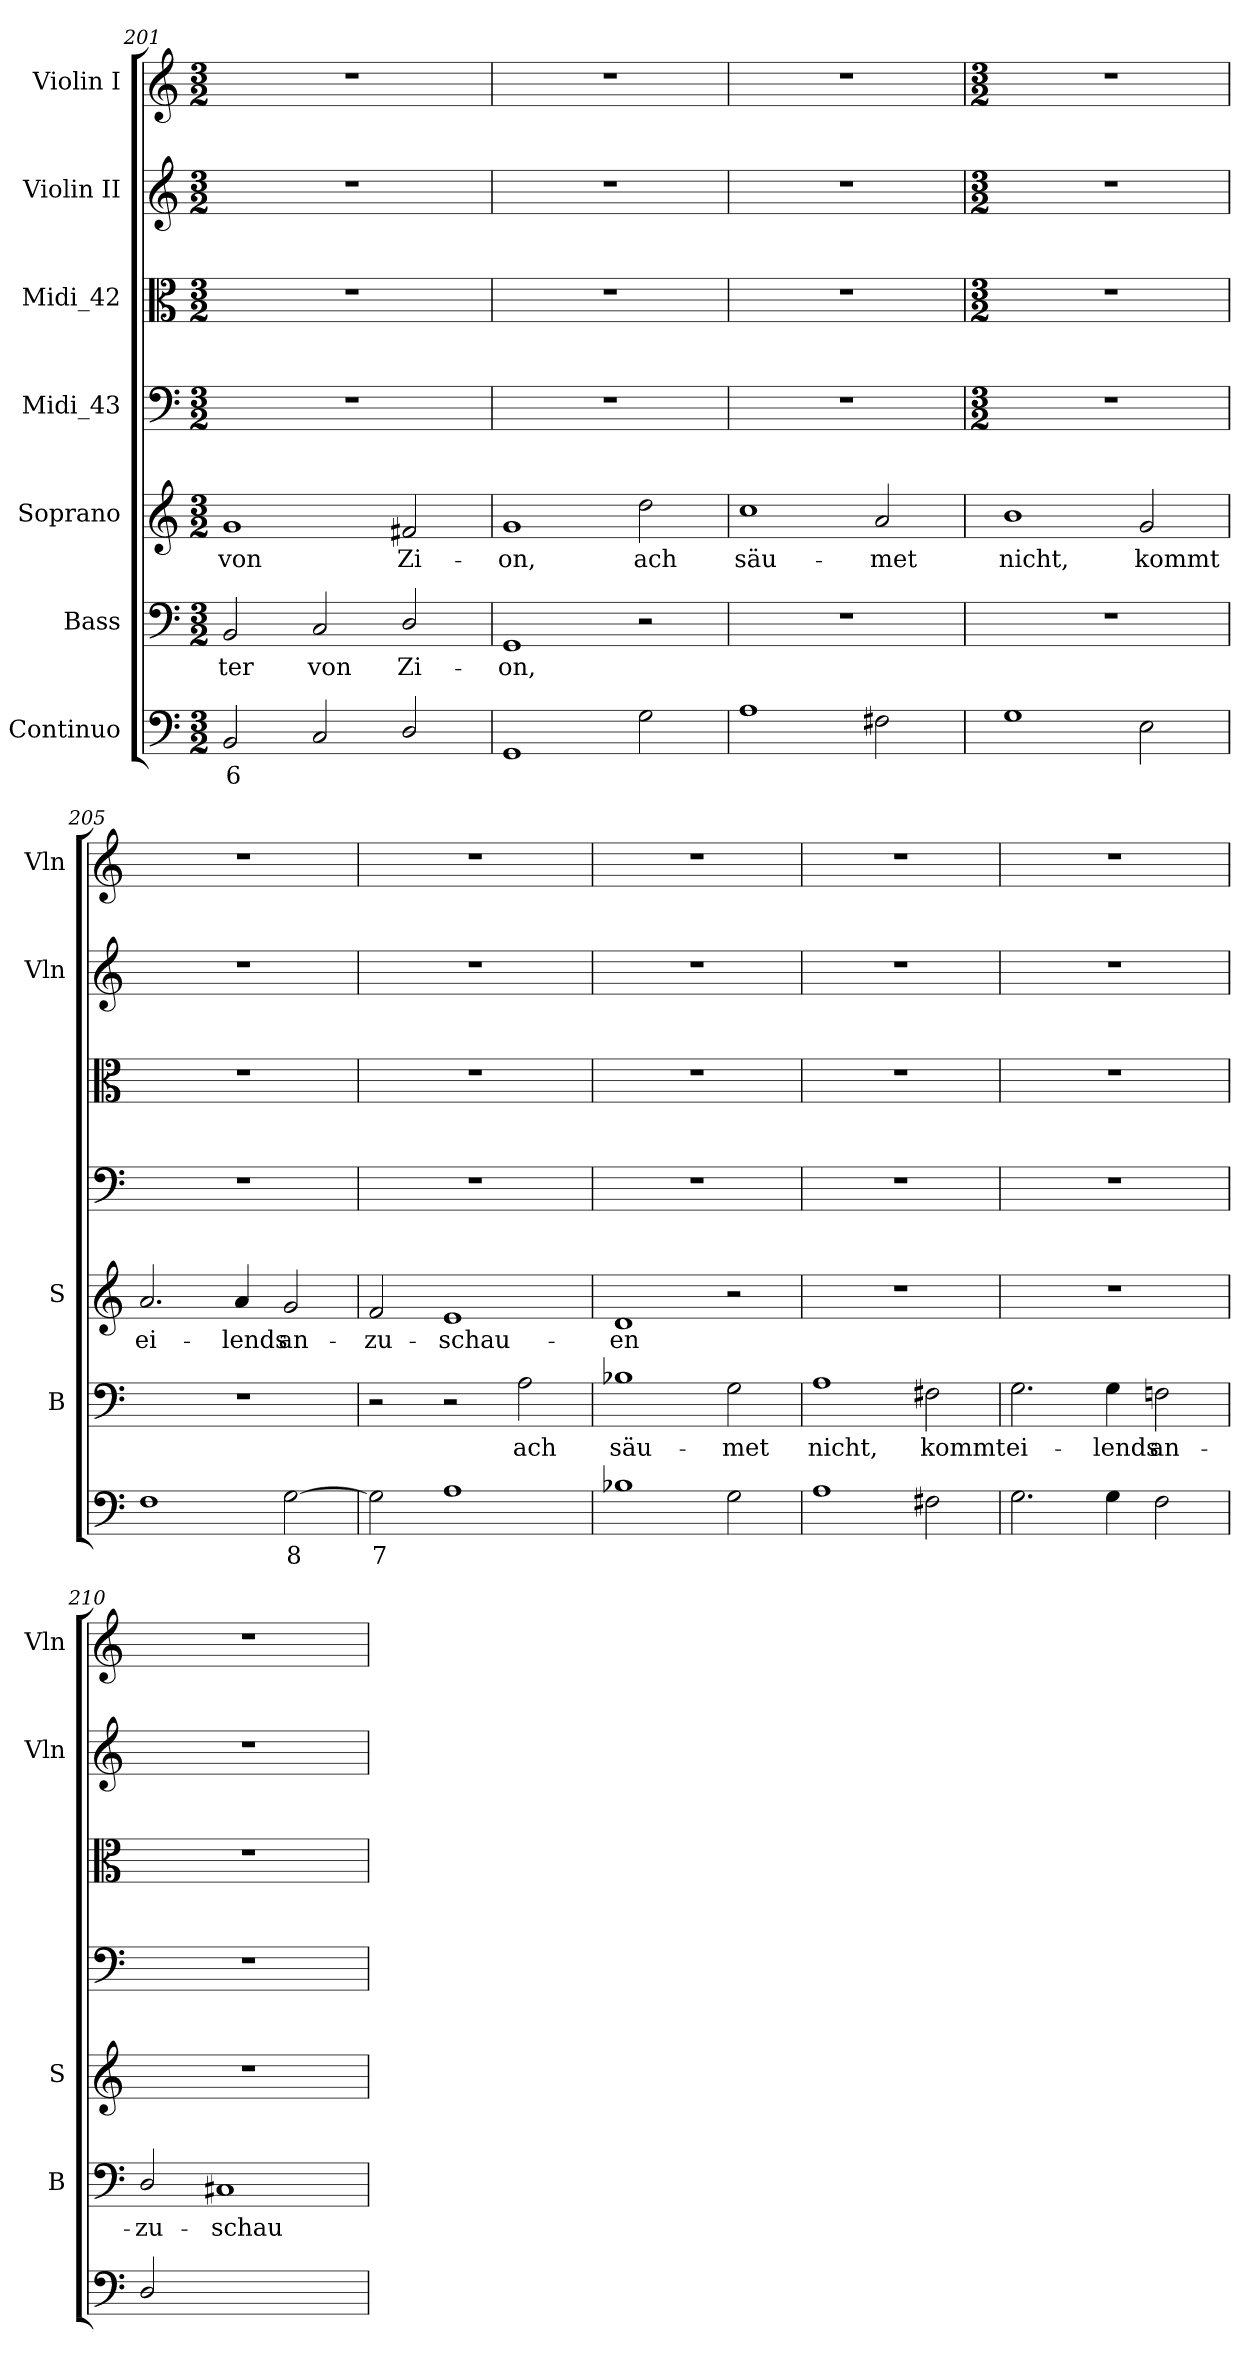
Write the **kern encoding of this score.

**kern	**text	**kern	**text	**kern	**text	**kern	**kern	**kern	**kern
*part7	*part7	*part6	*part6	*part5	*part5	*part4	*part3	*part2	*part1
*staff7	*staff7	*staff6	*staff6	*staff5	*staff5	*staff4	*staff3	*staff2	*staff1
*I"Continuo	*	*I"Bass	*	*I"Soprano	*	*I"Midi_43	*I"Midi_42	*I"Violin II	*I"Violin I
*	*	*I'B	*	*I'S	*	*	*	*I'Vln	*I'Vln
*clefF4	*	*clefF4	*	*clefG2	*	*clefF4	*clefC3	*clefG2	*clefG2
*k[]	*	*k[]	*	*k[]	*	*k[]	*k[]	*k[]	*k[]
*M3/2	*	*M3/2	*	*M3/2	*	*M3/2	*M3/2	*M3/2	*M3/2
=201	=201	=201	=201	=201	=201	=201	=201	=201	=201
!	!LO:LY:b	!	!LO:LY:b	!	!LO:LY:b	!	!	!	!
2BB/	6	2BB/	ter	1g	von	1.r	1.r	1.r	1.r
!	!	!	!LO:LY:b	!	!	!	!	!	!
2C/	.	2C/	von	.	.	.	.	.	.
!	!	!	!LO:LY:b	!	!LO:LY:b	!	!	!	!
2D/	.	2D/	Zi-	2f#X/	Zi-	.	.	.	.
=202	=202	=202	=202	=202	=202	=202	=202	=202	=202
!	!	!	!LO:LY:b	!	!LO:LY:b	!	!	!	!
1GG	.	1GG	-on,	1g	-on,	1.r	1.r	1.r	1.r
!	!	!	!	!	!LO:LY:b	!	!	!	!
2G\	.	2r	.	2dd\	ach	.	.	.	.
=203	=203	=203	=203	=203	=203	=203	=203	=203	=203
!	!	!	!	!	!LO:LY:b	!	!	!	!
1A	.	1.r	.	1cc	säu-	1.r	1.r	1.r	1.r
!	!	!	!	!	!LO:LY:b	!	!	!	!
2F#X\	.	.	.	2a/	-met	.	.	.	.
!!LO:PB:g=z
=204	=204	=204	=204	=204	=204	=204	=204	=204	=204
*	*	*	*	*	*	*M3/2	*M3/2	*M3/2	*M3/2
!	!	!	!	!	!LO:LY:b	!	!	!	!
1G	.	1.r	.	1b	nicht,	1.r	1.r	1.r	1.r
!	!	!	!	!	!LO:LY:b	!	!	!	!
2E\	.	.	.	2g/	kommt	.	.	.	.
=205	=205	=205	=205	=205	=205	=205	=205	=205	=205
!	!	!	!	!	!LO:LY:b	!	!	!	!
1F	.	1.r	.	2.a/	ei-	1.r	1.r	1.r	1.r
!	!	!	!	!	!LO:LY:b	!	!	!	!
.	.	.	.	4a/	-lends	.	.	.	.
!	!LO:LY:b	!	!	!	!LO:LY:b	!	!	!	!
[2G\	8	.	.	2g/	an-	.	.	.	.
=206	=206	=206	=206	=206	=206	=206	=206	=206	=206
!	!LO:LY:b	!	!	!	!LO:LY:b	!	!	!	!
2G\]	7	2r	.	2f/	-zu-	1.r	1.r	1.r	1.r
!	!	!	!	!	!LO:LY:b	!	!	!	!
1A	.	2r	.	1e	-schau-	.	.	.	.
!	!	!	!LO:LY:b	!	!	!	!	!	!
.	.	2A\	ach	.	.	.	.	.	.
=207	=207	=207	=207	=207	=207	=207	=207	=207	=207
!	!	!	!LO:LY:b	!	!LO:LY:b	!	!	!	!
1B-X	.	1B-X	säu-	1d	-en	1.r	1.r	1.r	1.r
!	!	!	!LO:LY:b	!	!	!	!	!	!
2G\	.	2G\	-met	2r	.	.	.	.	.
=208	=208	=208	=208	=208	=208	=208	=208	=208	=208
!	!	!	!LO:LY:b	!	!	!	!	!	!
1A	.	1A	nicht,	1.r	.	1.r	1.r	1.r	1.r
!	!	!	!LO:LY:b	!	!	!	!	!	!
2F#X\	.	2F#X\	kommt	.	.	.	.	.	.
=209	=209	=209	=209	=209	=209	=209	=209	=209	=209
!	!	!	!LO:LY:b	!	!	!	!	!	!
2.G\	.	2.G\	ei-	1.r	.	1.r	1.r	1.r	1.r
!	!	!	!LO:LY:b	!	!	!	!	!	!
4G\	.	4G\	-lends	.	.	.	.	.	.
!	!	!	!LO:LY:b	!	!	!	!	!	!
2F\	.	2Fn\	an-	.	.	.	.	.	.
=210	=210	=210	=210	=210	=210	=210	=210	=210	=210
!	!	!	!LO:LY:b	!	!	!	!	!	!
2D/	.	2D/	-zu-	1.r	.	1.r	1.r	1.r	1.r
!	!LO:LY:b	!	!LO:LY:b	!	!	!	!	!	!
[2C#X/yy	6	1C#X	-schau-	.	.	.	.	.	.
!	!LO:LY:b	!	!	!	!	!	!	!	!
2C#/yy]	5	.	.	.	.	.	.	.	.
=	=	=	=	=	=	=	=	=	=
*-	*-	*-	*-	*-	*-	*-	*-	*-	*-
